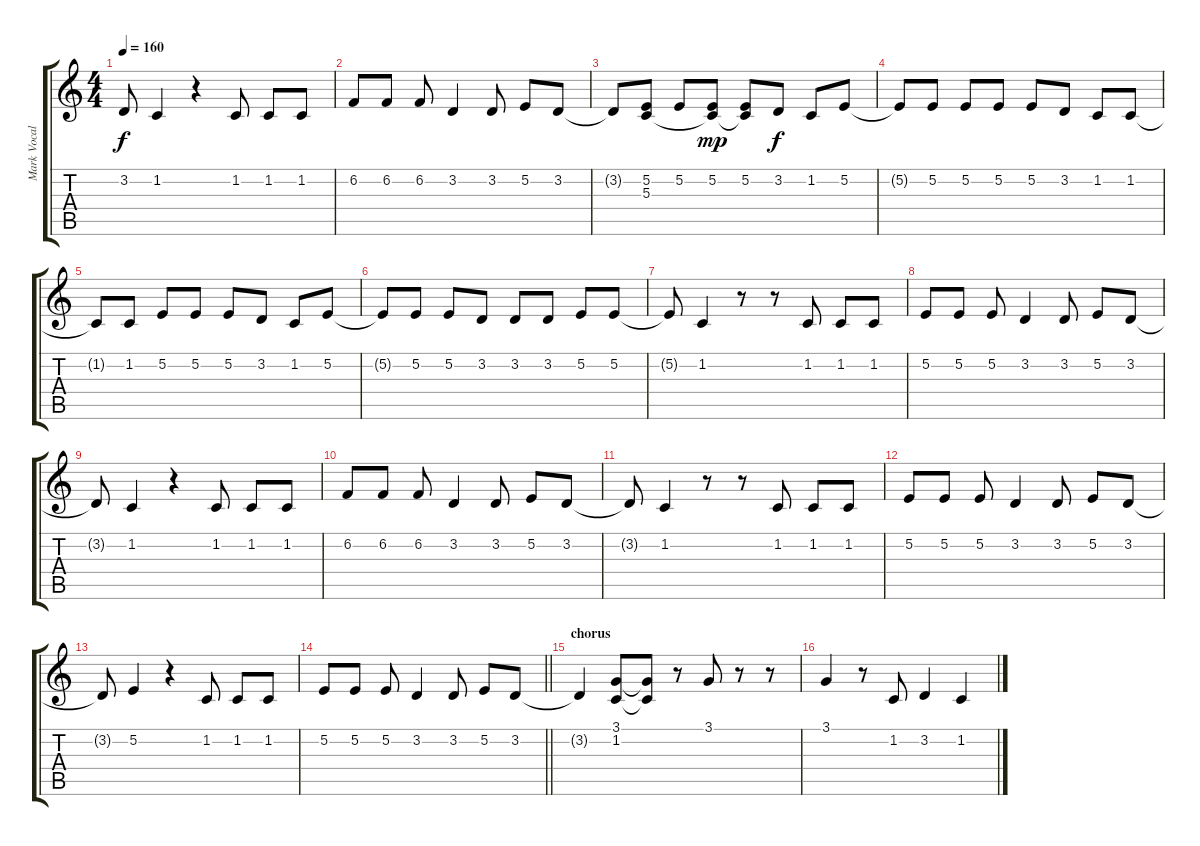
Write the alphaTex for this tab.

\track ("Mark Vocals" "Mark Vocal") {instrument clarinet}
\staff {score tabs}
\tuning (E4 B3 G3 D3 A2 E2) {hide}
\ts (4 4)
\tempo 160
\clef g2
\ks c
3.2{t}.8{dy f} 1.2.4 r.4 1.2.8 1.2.8 1.2.8 |
6.2.8 6.2.8 6.2.8 3.2.4 3.2.8 5.2.8 3.2.8 |
3.2{t}.8 (5.2 5.3).8 5.2.8 (5.2 5.3{t}).8{dy mp} (5.2 5.3{t}).8 3.2.8{dy f} 1.2.8 5.2.8 |
5.2{t}.8 5.2.8 5.2.8 5.2.8 5.2.8 3.2.8 1.2.8 1.2.8 |
1.2{t}.8 1.2.8 5.2.8 5.2.8 5.2.8 3.2.8 1.2.8 5.2.8 |
5.2{t}.8 5.2.8 5.2.8 3.2.8 3.2.8 3.2.8 5.2.8 5.2.8 |
5.2{t}.8 1.2.4 r.8 r.8 1.2.8 1.2.8 1.2.8 |
5.2.8 5.2.8 5.2.8 3.2.4 3.2.8 5.2.8 3.2.8 |
3.2{t}.8 1.2.4 r.4 1.2.8 1.2.8 1.2.8 |
6.2.8 6.2.8 6.2.8 3.2.4 3.2.8 5.2.8 3.2.8 |
3.2{t}.8 1.2.4 r.8 r.8 1.2.8 1.2.8 1.2.8 |
5.2.8 5.2.8 5.2.8 3.2.4 3.2.8 5.2.8 3.2.8 |
3.2{t}.8 5.2.4 r.4 1.2.8 1.2.8 1.2.8 |
\barLineRight lightlight
5.2.8 5.2.8 5.2.8 3.2.4 3.2.8 5.2.8 3.2.8 |
\section ("" "chorus")
3.2{t}.4 (3.1 1.2).8 (3.1{t} 1.2{t}).8 r.8 3.1.8 r.8 r.8 |
3.1.4 r.8 1.2.8 3.2.4 1.2.4
